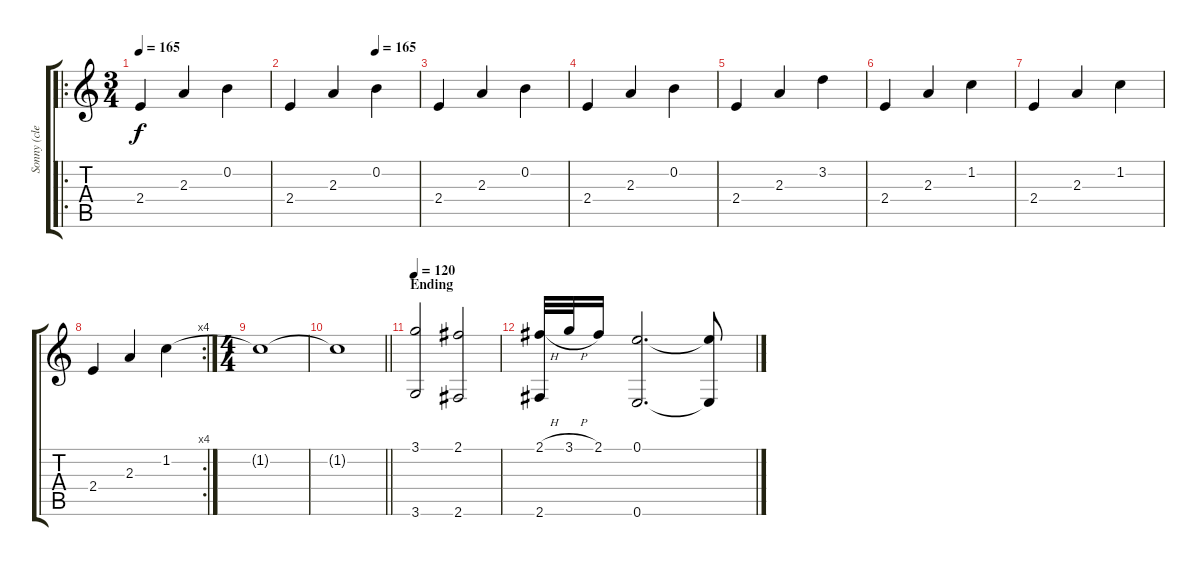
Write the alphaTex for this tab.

\track ("Sonny (clean)" "Sonny (cle") {instrument electricguitarclean}
\staff {score tabs}
\tuning (E4 B3 G3 D3 A2 E2) {hide}
\ro
\ts (3 4)
\tempo 165
\clef g2
\ks c
2.4.4{dy f} 2.3.4 0.2.4 |
\tempo (165 0.6666666666666666)
2.4.4 2.3.4 0.2.4 |
2.4.4 2.3.4 0.2.4 |
2.4.4 2.3.4 0.2.4 |
2.4.4 2.3.4 3.2.4 |
2.4.4 2.3.4 1.2.4 |
2.4.4 2.3.4 1.2.4 |
\rc 4
2.4.4 2.3.4 1.2.4 |
\ts (4 4)
1.2{t}.1 |
\barLineRight lightlight
1.2{t}.1 |
\section ("" "Ending")
\tempo 120
(3.1 3.6).2 (2.1 2.6).2 |
(2.1{h} 2.6).32 3.1{h}.32 2.1.16 (0.1 0.6).2{d} (0.1{t} 0.6{t}).8
